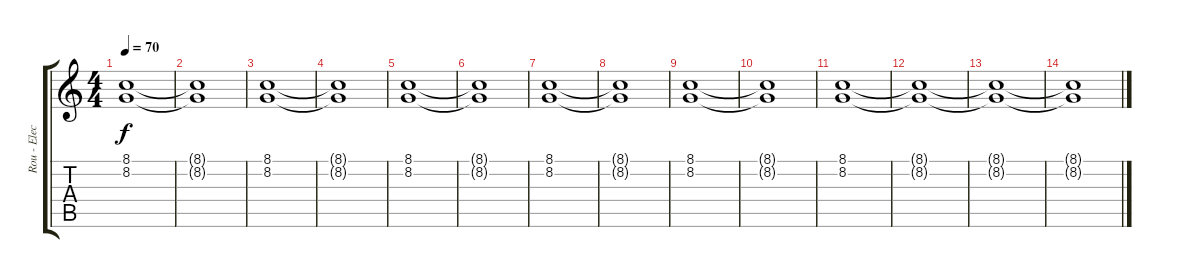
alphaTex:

\track ("Rou - Electribe" "Rou - Elec") {instrument synthstrings2}
\staff {score tabs}
\tuning (E4 B3 G3 D3 A2 E2) {hide}
\ts (4 4)
\tempo 70
\clef g2
\ks c
(8.1 8.2).1{dy f} |
(8.1{t} 8.2{t}).1 |
(8.1 8.2).1 |
(8.1{t} 8.2{t}).1 |
(8.1 8.2).1 |
(8.1{t} 8.2{t}).1 |
(8.1 8.2).1 |
(8.1{t} 8.2{t}).1 |
(8.1 8.2).1 |
(8.1{t} 8.2{t}).1 |
(8.1 8.2).1 |
(8.1{t} 8.2{t}).1 |
(8.1{t} 8.2{t}).1 |
(8.1{t} 8.2{t}).1
